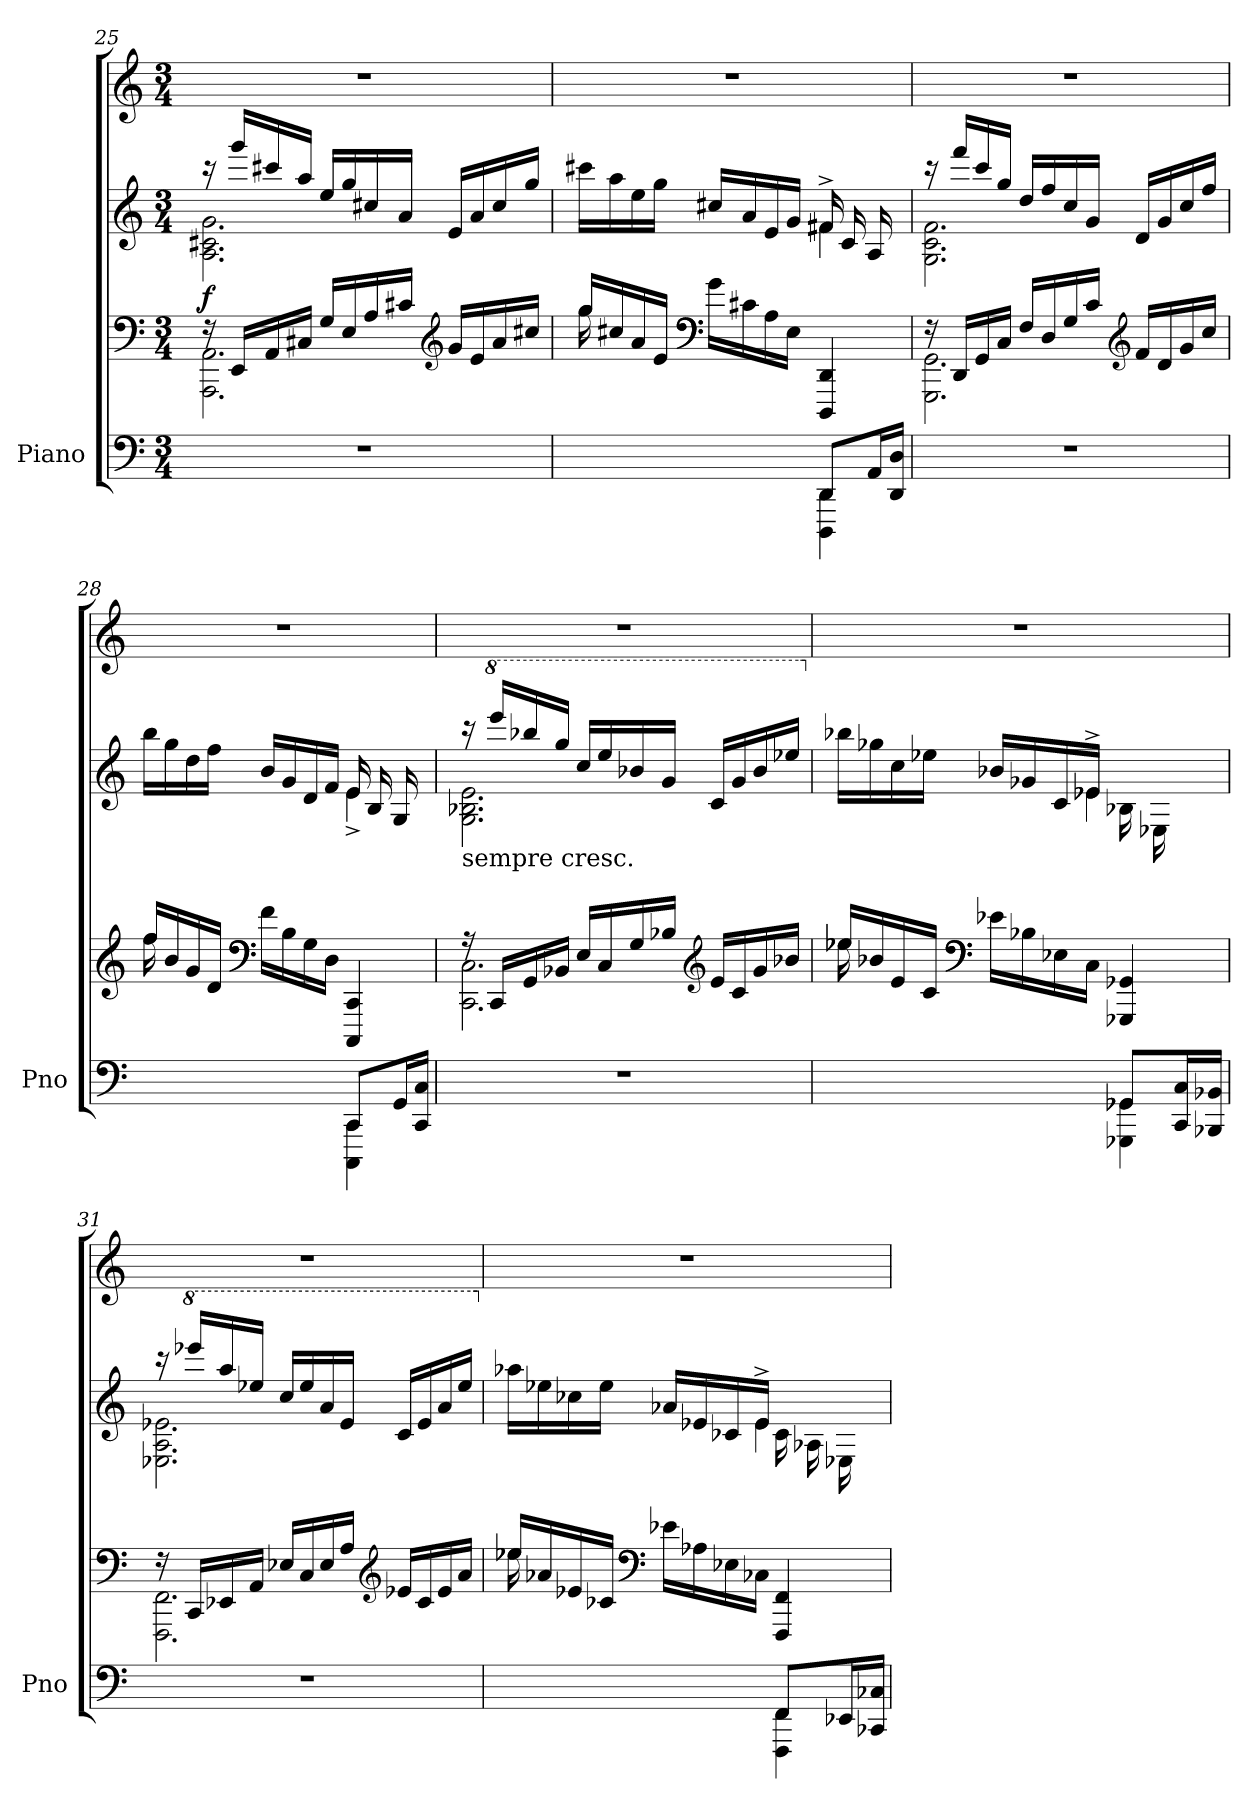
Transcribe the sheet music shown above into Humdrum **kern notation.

**kern	**kern	**kern	**kern	**dynam
*part1	*part1	*part1	*part1	*part1
*staff4	*staff3	*staff2	*staff1	*staff1/2/3/4
*I"Piano	*	*	*	*
*I'Pno	*	*	*	*
!!LO:LB:g=z
*clefF4	*clefF4	*clefG2	*clefG2	*
*k[]	*k[]	*k[]	*k[]	*
*C:	*C:	*C:	*C:	*
*M3/4	*M3/4	*M3/4	*M3/4	*
=25	=25	=25	=25	=25
*	*^	*^	*	*
!	!	!	!	!	!	!LO:DY:b=2
2.r	2.AAA\ 2.AA\	16rF	16rccc	2.A\ 2.c#X\ 2.g\	2.r	f
.	.	16EE/LL	16ggg/LL	.	.	.
.	.	16AA/	16ccc#X/	.	.	.
.	.	16C#X/JJ	16aa/JJ	.	.	.
.	.	16G/LL	16ee/LL	.	.	.
.	.	16E/	16gg/	.	.	.
.	.	16A/	16cc#X/	.	.	.
.	.	16c#X/JJ	16a/JJ	.	.	.
*	*clefG2	*	*	*	*	*
.	.	16g/LL	16e/LL	.	.	.
.	.	16e/	16a/	.	.	.
.	.	16a/	16cc#/	.	.	.
.	.	16cc#X/JJ	16gg/JJ	.	.	.
=26	=26	=26	=26	=26	=26	=26
*^	*	*^	*	*	*	*
2ryy	2ryy	16gg\	8.ryy	16gg/LL	16ccc#X\LL	2ryy	2.r	.
.	.	8.ryy	.	16cc#X/	16aa\	.	.	.
.	.	.	.	16a/	16ee\	.	.	.
.	.	.	16ryy@	16e/JJ	16gg\JJ	.	.	.
*	*	*clefF4	*	*	*	*	*	*
.	.	2ryy	16ryy@	16g\LL	16cc#X/LL	.	.	.
.	.	.	16ryy@	16c#X\	16a/	.	.	.
.	.	.	16ryy@	16A\	16e/	.	.	.
.	.	.	16ryy@	16E\JJ	16g/JJ	.	.	.
8DD/L	4DDD\ 4DD\	.	16ryy@	4DDD/ 4DD/	16f#^/LL	4f#X\	.	.
.	.	.	16ryy@	.	16c/	.	.	.
16AA/L	.	.	16ryy@	.	16A/	.	.	.
16DD/ 16D/JJ	.	.	16D/JJ	.	16ryy	.	.	.
*v	*v	*	*	*	*	*	*	*
*	*	*v	*v	*	*	*	*
=27	=27	=27	=27	=27	=27	=27
2.r	2.GGG\ 2.GG\	16rF	16rccc	2.G\ 2.c\ 2.f\	2.r	.
.	.	16DD/LL	16fff/LL	.	.	.
.	.	16GG/	16ccc/	.	.	.
.	.	16C/JJ	16gg/JJ	.	.	.
.	.	16F/LL	16dd/LL	.	.	.
.	.	16D/	16ff/	.	.	.
.	.	16G/	16cc/	.	.	.
.	.	16c/JJ	16g/JJ	.	.	.
*	*clefG2	*	*	*	*	*
.	.	16f/LL	16d/LL	.	.	.
.	.	16d/	16g/	.	.	.
.	.	16g/	16cc/	.	.	.
.	.	16cc/JJ	16ff/JJ	.	.	.
!!LO:LB:g=z
=28	=28	=28	=28	=28	=28	=28
*^	*	*^	*	*	*	*
2ryy	2ryy	16ff\	8.ryy	16ff/LL	16bb\LL	2ryy	2.r	.
.	.	8.ryy	.	16b/	16gg\	.	.	.
.	.	.	.	16g/	16dd\	.	.	.
.	.	.	16ryy@	16d/JJ	16ff\JJ	.	.	.
*	*	*clefF4	*	*	*	*	*	*
.	.	2ryy	16ryy@	16f\LL	16b/LL	.	.	.
.	.	.	16ryy@	16B\	16g/	.	.	.
.	.	.	16ryy@	16G\	16d/	.	.	.
.	.	.	16ryy@	16D\JJ	16f/JJ	.	.	.
8CC/L	4CCC\ 4CC\	.	16ryy@	4CCC/ 4CC/	16e/LL	4e^\	.	.
.	.	.	16ryy@	.	16B/	.	.	.
16GG/L	.	.	16ryy@	.	16G/	.	.	.
16CC/ 16C/JJ	.	.	16C/JJ	.	16ryy	.	.	.
*v	*v	*	*	*	*	*	*	*
*	*	*v	*v	*	*	*	*
=29	=29	=29	=29	=29	=29	=29
!	!	!	!LO:TX:b:t=sempre cresc.	!	!	!
2.r	2.CC\ 2.C\	16rA	16rccc	2.G\ 2.B-X\ 2.e\	2.r	.
*	*	*	*8va	*	*	*
.	.	16CC/LL	16eeee/LL	.	.	.
.	.	16GG/	16bbb-X/	.	.	.
.	.	16BB-X/JJ	16ggg/JJ	.	.	.
.	.	16E/LL	16ccc/LL	.	.	.
.	.	16C/	16eee/	.	.	.
.	.	16G/	16bb-X/	.	.	.
.	.	16B-X/JJ	16gg/JJ	.	.	.
*	*clefG2	*	*	*	*	*
.	.	16e/LL	16cc/LL	.	.	.
.	.	16c/	16gg/	.	.	.
.	.	16g/	16bb-/	.	.	.
.	.	16b-X/JJ	16eee-X/JJ	.	.	.
=30	=30	=30	=30	=30	=30	=30
*^	*	*^	*	*	*	*
*	*	*	*	*	*X8va	*	*	*
2ryy	2ryy	16ee-\	8ryy	16ee-X/LL	16bb-X\LL	4..ryy	2.r	.
.	.	8.ryy	.	16b-X/	16gg-X\	.	.	.
.	.	.	16ryy@	16e/	16cc\	.	.	.
.	.	.	16ryy@	16c/JJ	16ee-X\JJ	.	.	.
*	*	*clefF4	*	*	*	*	*	*
.	.	2ryy	16ryy@	16e-X\LL	16b-X/LL	.	.	.
.	.	.	16ryy@	16B-X\	16g-X/	.	.	.
.	.	.	16ryy@	16E-X\	16c/	.	.	.
.	.	.	16ryy@	16C\JJ	16e-^/JJ	4e-X\	.	.
8GG-X/L	4GGG-X\ 4GG-\	.	16ryy@	4GGG-X/ 4GG-X/	16B-X\LL	.	.	.
.	.	.	16ryy@	.	16E-X\	.	.	.
16CC/ 16C/L	.	.	16C/	.	8ryy	.	.	.
16BBB-X/ 16BB-X/JJ	.	.	16BB-X/JJ	.	.	16ryy	.	.
*v	*v	*	*	*	*	*	*	*
*	*	*v	*v	*	*	*	*
!!LO:PB:g=z
=31	=31	=31	=31	=31	=31	=31
2.r	2.FFF\ 2.FF\	16rF	16rccc	2.E-X\ 2.A\ 2.e-X\	2.r	.
*	*	*	*8va	*	*	*
.	.	16CC/LL	16eeee-X/LL	.	.	.
.	.	16EE-X/	16aaa/	.	.	.
.	.	16AA/JJ	16eee-X/JJ	.	.	.
.	.	16E-X/LL	16ccc/LL	.	.	.
.	.	16C/	16eee-/	.	.	.
.	.	16E-/	16aa/	.	.	.
.	.	16A/JJ	16ee-/JJ	.	.	.
*	*clefG2	*	*	*	*	*
.	.	16e-X/LL	16cc/LL	.	.	.
.	.	16c/	16ee-/	.	.	.
.	.	16e-/	16aa/	.	.	.
.	.	16a/JJ	16eee-/JJ	.	.	.
=32	=32	=32	=32	=32	=32	=32
*^	*	*^	*	*	*	*
*	*	*	*	*	*X8va	*	*	*
2ryy	2ryy	16ee-\	8.ryy	16ee-X/LL	16aa-X\LL	4..ryy	2.r	.
.	.	8.ryy	.	16a-X/	16ee-X\	.	.	.
.	.	.	.	16e-X/	16cc-X\	.	.	.
.	.	.	16ryy@	16c-X/JJ	16ee-\JJ	.	.	.
*	*	*clefF4	*	*	*	*	*	*
.	.	2ryy	16ryy@	16e-X\LL	16a-X/LL	.	.	.
.	.	.	16ryy@	16A-X\	16e-X/	.	.	.
.	.	.	16ryy@	16E-X\	16c-X/	.	.	.
.	.	.	16ryy@	16C-X\JJ	16e-^/JJ	4e-\	.	.
8FF/L	4FFF\ 4FF\	.	16ryy@	4FFF/ 4FF/	16c-\LL	.	.	.
.	.	.	16ryy@	.	16A-X\	.	.	.
16EE-X/L	.	.	16ryy@	.	16E-X\	.	.	.
16CC-X/ 16C-X/JJ	.	.	16C-X/JJ	.	16ryy	16ryy	.	.
*v	*v	*	*	*	*	*	*	*
*	*v	*v	*v	*	*	*	*
*	*	*v	*v	*	*
=	=	=	=	=
*-	*-	*-	*-	*-
